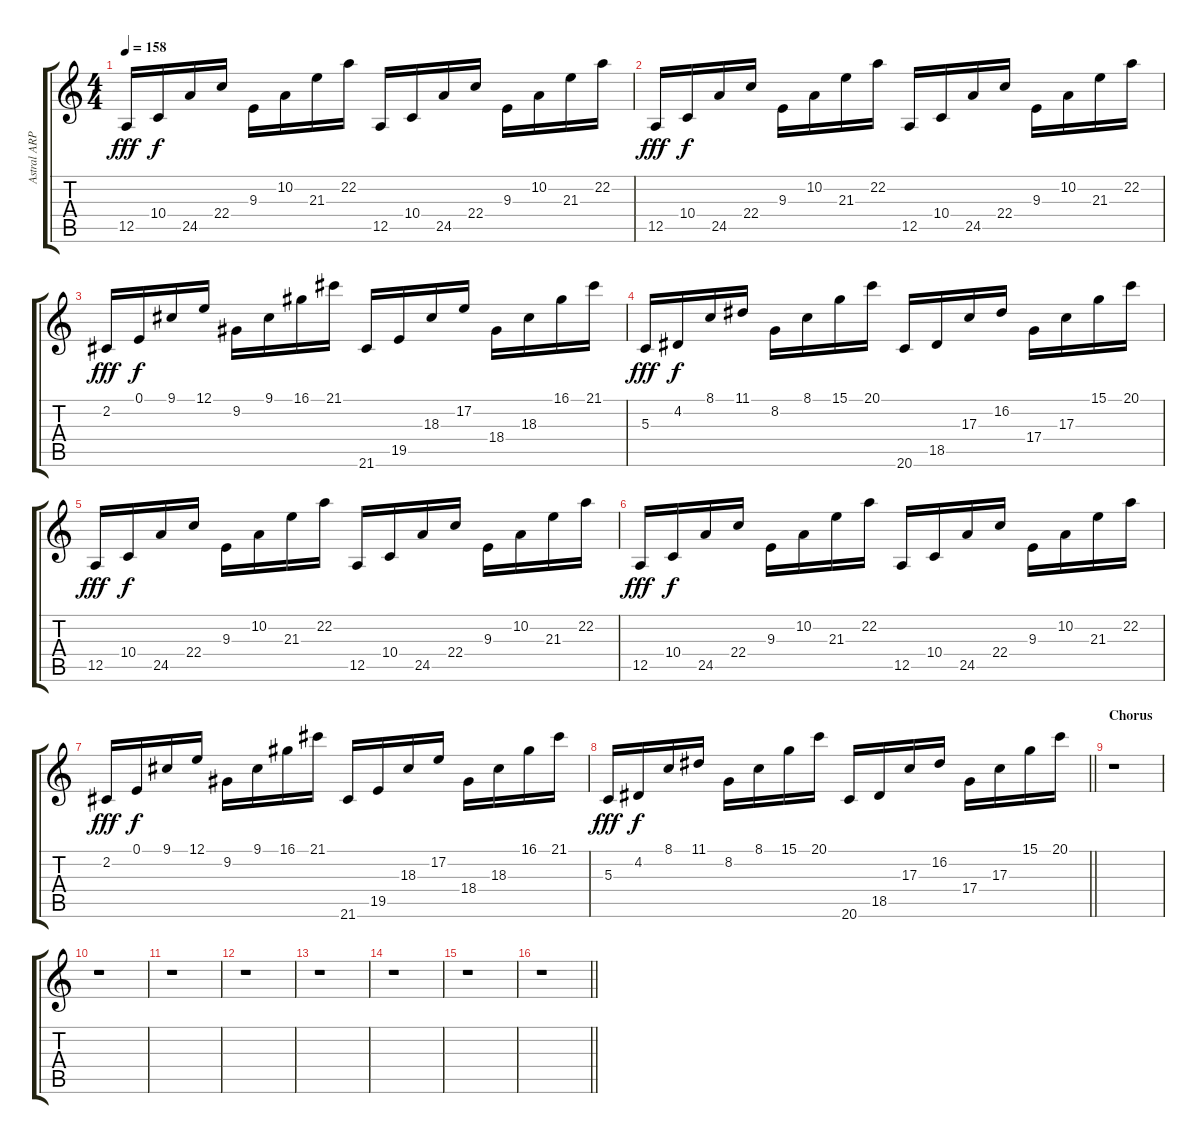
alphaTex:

\track ("Astral ARP" "Astral ARP") {instrument lead2sawtooth}
\staff {score tabs}
\tuning (E4 B3 G3 D3 A2 E2) {hide}
\ts (4 4)
\tempo 158
\clef g2
\ks c
12.5.16{dy fff} 10.4.16{dy f} 24.5.16 22.4.16 9.3.16 10.2.16 21.3.16 22.2.16 12.5.16 10.4.16 24.5.16 22.4.16 9.3.16 10.2.16 21.3.16 22.2.16 |
12.5.16{dy fff} 10.4.16{dy f} 24.5.16 22.4.16 9.3.16 10.2.16 21.3.16 22.2.16 12.5.16 10.4.16 24.5.16 22.4.16 9.3.16 10.2.16 21.3.16 22.2.16 |
2.2.16{dy fff} 0.1.16{dy f} 9.1.16 12.1.16 9.2.16 9.1.16 16.1.16 21.1.16 21.6.16 19.5.16 18.3.16 17.2.16 18.4.16 18.3.16 16.1.16 21.1.16 |
5.3.16{dy fff} 4.2.16{dy f} 8.1.16 11.1.16 8.2.16 8.1.16 15.1.16 20.1.16 20.6.16 18.5.16 17.3.16 16.2.16 17.4.16 17.3.16 15.1.16 20.1.16 |
12.5.16{dy fff} 10.4.16{dy f} 24.5.16 22.4.16 9.3.16 10.2.16 21.3.16 22.2.16 12.5.16 10.4.16 24.5.16 22.4.16 9.3.16 10.2.16 21.3.16 22.2.16 |
12.5.16{dy fff} 10.4.16{dy f} 24.5.16 22.4.16 9.3.16 10.2.16 21.3.16 22.2.16 12.5.16 10.4.16 24.5.16 22.4.16 9.3.16 10.2.16 21.3.16 22.2.16 |
2.2.16{dy fff} 0.1.16{dy f} 9.1.16 12.1.16 9.2.16 9.1.16 16.1.16 21.1.16 21.6.16 19.5.16 18.3.16 17.2.16 18.4.16 18.3.16 16.1.16 21.1.16 |
\barLineRight lightlight
5.3.16{dy fff} 4.2.16{dy f} 8.1.16 11.1.16 8.2.16 8.1.16 15.1.16 20.1.16 20.6.16 18.5.16 17.3.16 16.2.16 17.4.16 17.3.16 15.1.16 20.1.16 |
\section ("" "Chorus")
r.1 |
r.1 |
r.1 |
r.1 |
r.1 |
r.1 |
r.1 |
\barLineRight lightlight
r.1
